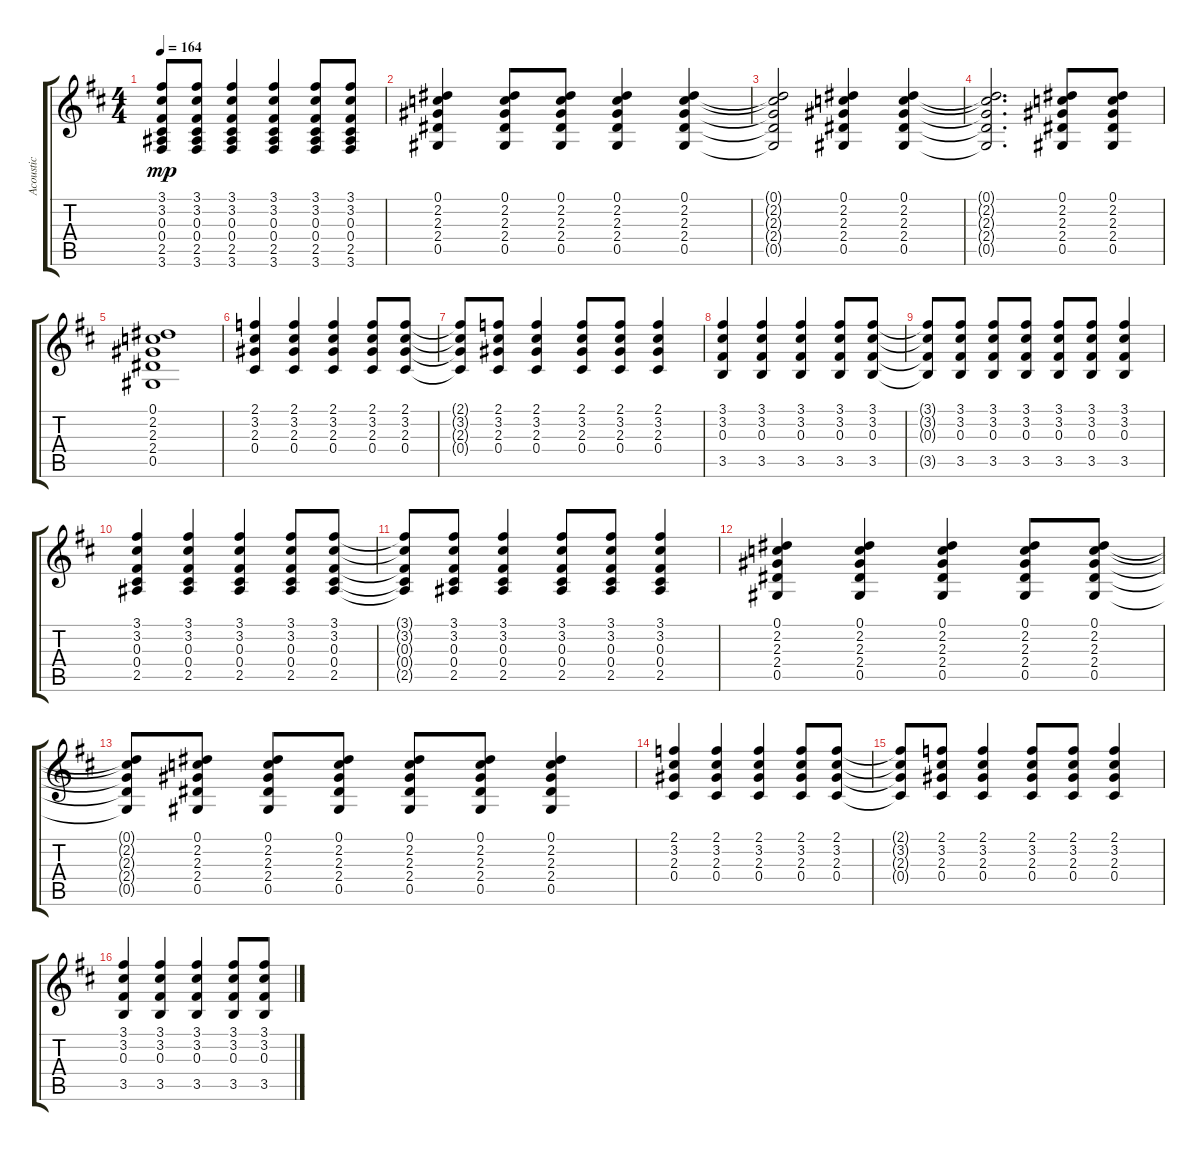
\track ("Acoustic" "Acoustic") {instrument acousticguitarsteel}
\staff {score tabs}
\tuning (Eb4 Bb3 Gb3 Db3 Ab2 Eb2) {hide}
\ts (4 4)
\tempo 164
\clef g2
\ks d
(3.1 3.2 0.3 0.4 2.5 3.6).8{dy mp} (3.1 3.2 0.3 0.4 2.5 3.6).8 (3.1 3.2 0.3 0.4 2.5 3.6).4 (3.1 3.2 0.3 0.4 2.5 3.6).4 (3.1 3.2 0.3 0.4 2.5 3.6).8 (3.1 3.2 0.3 0.4 2.5 3.6).8 |
(0.1 2.2 2.3 2.4 0.5).4 (0.1 2.2 2.3 2.4 0.5).8 (0.1 2.2 2.3 2.4 0.5).8 (0.1 2.2 2.3 2.4 0.5).4 (0.1 2.2 2.3 2.4 0.5).4 |
(0.1{t} 2.2{t} 2.3{t} 2.4{t} 0.5{t}).2 (0.1 2.2 2.3 2.4 0.5).4 (0.1 2.2 2.3 2.4 0.5).4 |
(0.1{t} 2.2{t} 2.3{t} 2.4{t} 0.5{t}).2{d} (0.1 2.2 2.3 2.4 0.5).8 (0.1 2.2 2.3 2.4 0.5).8 |
(0.1 2.2 2.3 2.4 0.5).1 |
(2.1 3.2 2.3 0.4).4 (2.1 3.2 2.3 0.4).4 (2.1 3.2 2.3 0.4).4 (2.1 3.2 2.3 0.4).8 (2.1 3.2 2.3 0.4).8 |
(2.1{t} 3.2{t} 2.3{t} 0.4{t}).8 (2.1 3.2 2.3 0.4).8 (2.1 3.2 2.3 0.4).4 (2.1 3.2 2.3 0.4).8 (2.1 3.2 2.3 0.4).8 (2.1 3.2 2.3 0.4).4 |
(3.1 3.2 0.3 3.5).4 (3.1 3.2 0.3 3.5).4 (3.1 3.2 0.3 3.5).4 (3.1 3.2 0.3 3.5).8 (3.1 3.2 0.3 3.5).8 |
(3.1{t} 3.2{t} 0.3{t} 3.5{t}).8 (3.1 3.2 0.3 3.5).8 (3.1 3.2 0.3 3.5).8 (3.1 3.2 0.3 3.5).8 (3.1 3.2 0.3 3.5).8 (3.1 3.2 0.3 3.5).8 (3.1 3.2 0.3 3.5).4 |
(3.1 3.2 0.3 0.4 2.5).4 (3.1 3.2 0.3 0.4 2.5).4 (3.1 3.2 0.3 0.4 2.5).4 (3.1 3.2 0.3 0.4 2.5).8 (3.1 3.2 0.3 0.4 2.5).8 |
(3.1{t} 3.2{t} 0.3{t} 0.4{t} 2.5{t}).8 (3.1 3.2 0.3 0.4 2.5).8 (3.1 3.2 0.3 0.4 2.5).4 (3.1 3.2 0.3 0.4 2.5).8 (3.1 3.2 0.3 0.4 2.5).8 (3.1 3.2 0.3 0.4 2.5).4 |
(0.1 2.2 2.3 2.4 0.5).4 (0.1 2.2 2.3 2.4 0.5).4 (0.1 2.2 2.3 2.4 0.5).4 (0.1 2.2 2.3 2.4 0.5).8 (0.1 2.2 2.3 2.4 0.5).8 |
(0.1{t} 2.2{t} 2.3{t} 2.4{t} 0.5{t}).8 (0.1 2.2 2.3 2.4 0.5).8 (0.1 2.2 2.3 2.4 0.5).8 (0.1 2.2 2.3 2.4 0.5).8 (0.1 2.2 2.3 2.4 0.5).8 (0.1 2.2 2.3 2.4 0.5).8 (0.1 2.2 2.3 2.4 0.5).4 |
(2.1 3.2 2.3 0.4).4 (2.1 3.2 2.3 0.4).4 (2.1 3.2 2.3 0.4).4 (2.1 3.2 2.3 0.4).8 (2.1 3.2 2.3 0.4).8 |
(2.1{t} 3.2{t} 2.3{t} 0.4{t}).8 (2.1 3.2 2.3 0.4).8 (2.1 3.2 2.3 0.4).4 (2.1 3.2 2.3 0.4).8 (2.1 3.2 2.3 0.4).8 (2.1 3.2 2.3 0.4).4 |
(3.1 3.2 0.3 3.5).4 (3.1 3.2 0.3 3.5).4 (3.1 3.2 0.3 3.5).4 (3.1 3.2 0.3 3.5).8 (3.1 3.2 0.3 3.5).8
